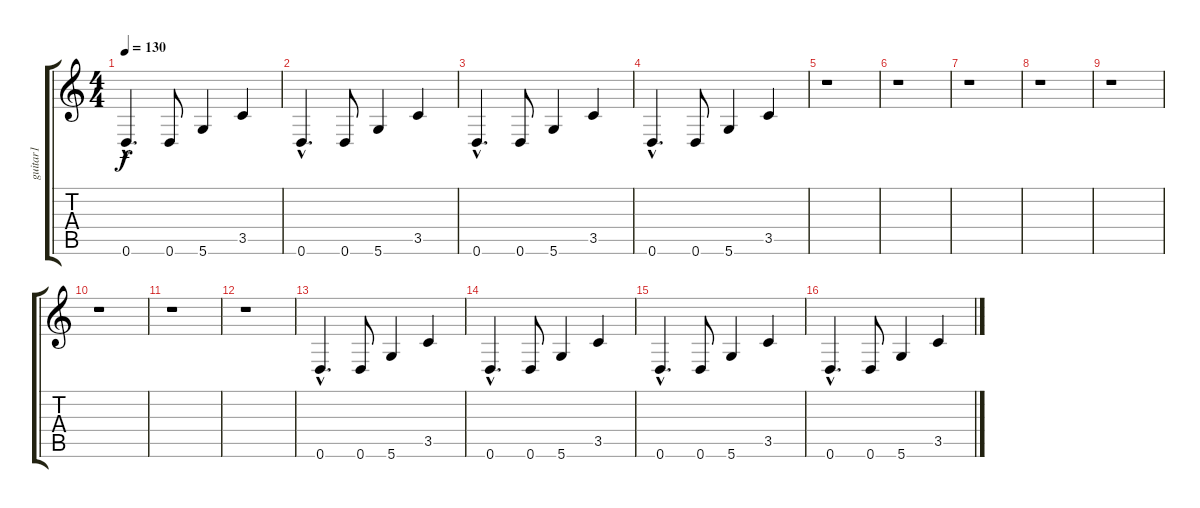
\track ("guitar1" "guitar1") {instrument distortionguitar}
\staff {score tabs}
\tuning (E4 B3 G3 D3 A2 D2) {hide}
\ts (4 4)
\tempo 130
\clef g2
\ks c
0.6{hac}.4{d dy f instrument distortionguitar} 0.6.8 5.6.4 3.5.4 |
0.6{hac}.4{d} 0.6.8 5.6.4 3.5.4 |
0.6{hac}.4{d} 0.6.8 5.6.4 3.5.4 |
0.6{hac}.4{d} 0.6.8 5.6.4 3.5.4 |
r.1 |
r.1 |
r.1 |
r.1 |
r.1 |
r.1 |
r.1 |
r.1 |
0.6{hac}.4{d} 0.6.8 5.6.4 3.5.4 |
0.6{hac}.4{d} 0.6.8 5.6.4 3.5.4 |
0.6{hac}.4{d} 0.6.8 5.6.4 3.5.4 |
0.6{hac}.4{d} 0.6.8 5.6.4 3.5.4
